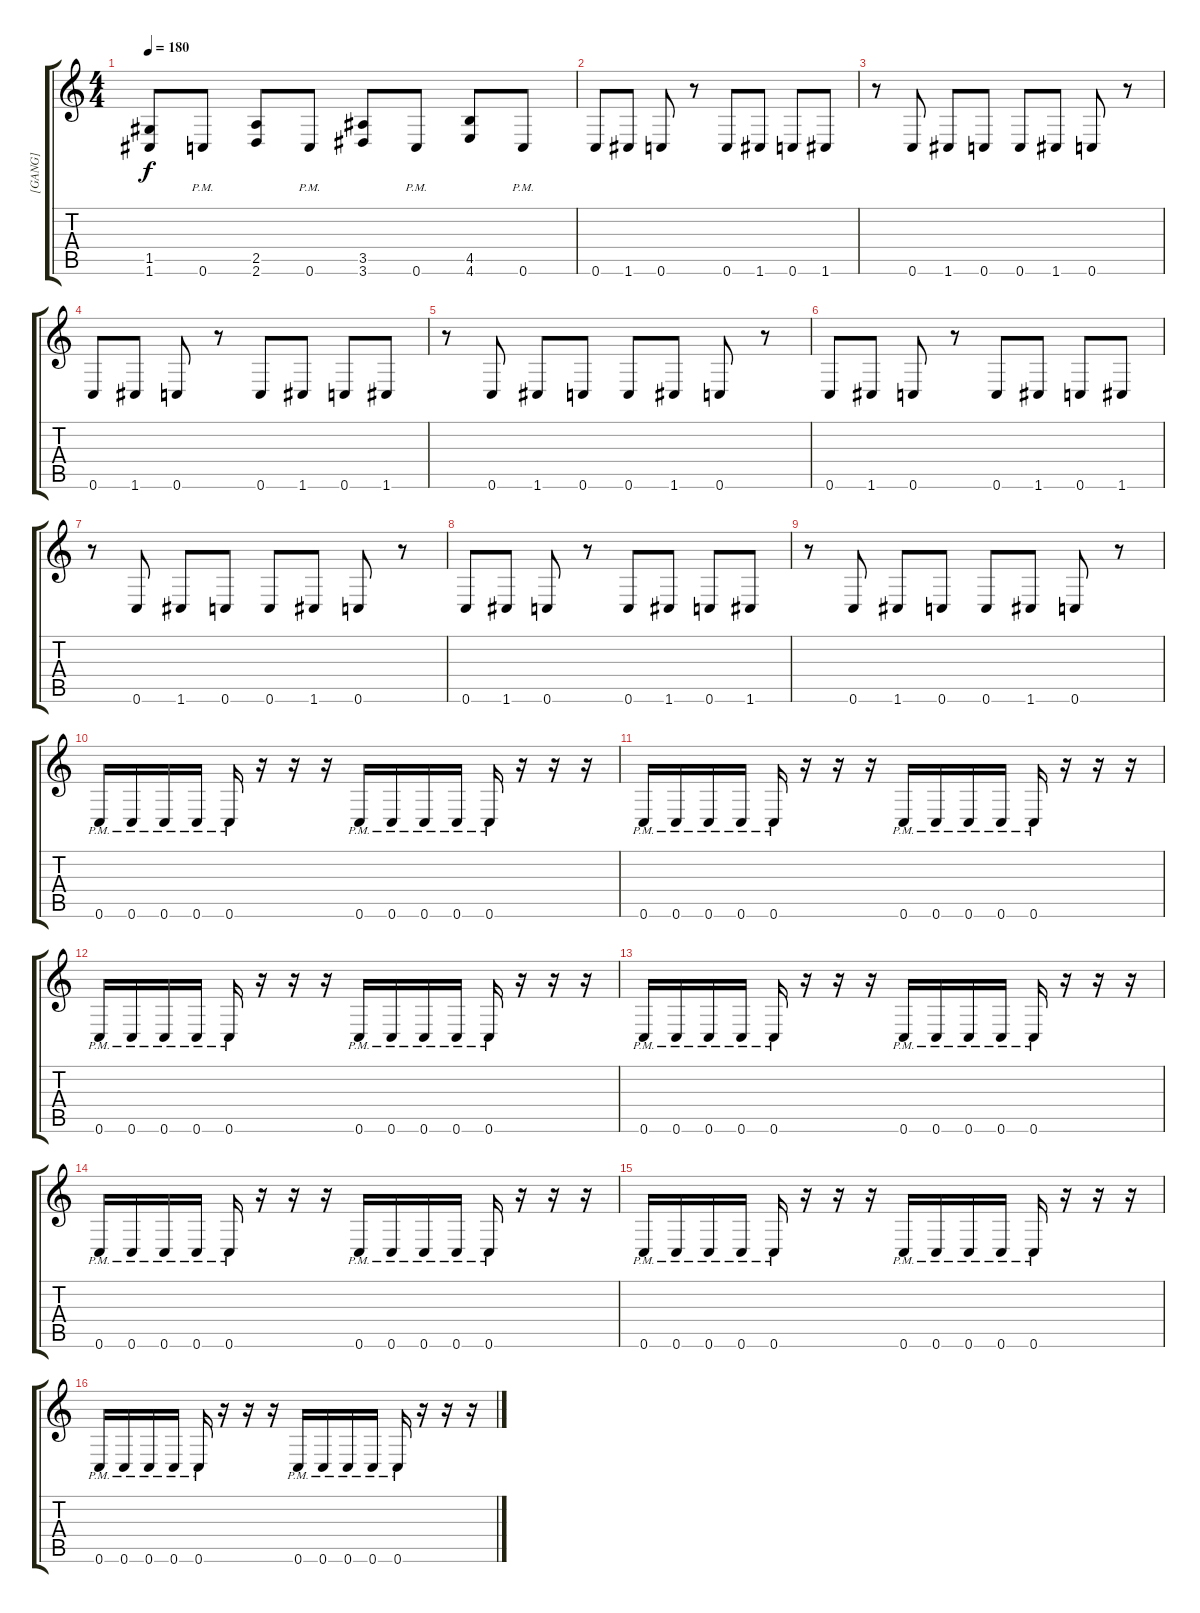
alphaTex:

\track ("[GANG]" "[GANG]") {instrument distortionguitar}
\staff {score tabs}
\tuning (D4 A3 F3 C3 G2 C2) {hide}
\ts (4 4)
\tempo 180
\clef g2
\ks c
(1.5 1.6).8{dy f} 0.6{pm}.8 (2.5 2.6).8 0.6{pm}.8 (3.5 3.6).8 0.6{pm}.8 (4.5 4.6).8 0.6{pm}.8 |
0.6.8 1.6.8 0.6.8 r.8 0.6.8 1.6.8 0.6.8 1.6.8 |
r.8 0.6.8 1.6.8 0.6.8 0.6.8 1.6.8 0.6.8 r.8 |
0.6.8 1.6.8 0.6.8 r.8 0.6.8 1.6.8 0.6.8 1.6.8 |
r.8 0.6.8 1.6.8 0.6.8 0.6.8 1.6.8 0.6.8 r.8 |
0.6.8 1.6.8 0.6.8 r.8 0.6.8 1.6.8 0.6.8 1.6.8 |
r.8 0.6.8 1.6.8 0.6.8 0.6.8 1.6.8 0.6.8 r.8 |
0.6.8 1.6.8 0.6.8 r.8 0.6.8 1.6.8 0.6.8 1.6.8 |
r.8 0.6.8 1.6.8 0.6.8 0.6.8 1.6.8 0.6.8 r.8 |
0.6{pm}.16 0.6{pm}.16 0.6{pm}.16 0.6{pm}.16 0.6{pm}.16 r.16 r.16 r.16 0.6{pm}.16 0.6{pm}.16 0.6{pm}.16 0.6{pm}.16 0.6{pm}.16 r.16 r.16 r.16 |
0.6{pm}.16 0.6{pm}.16 0.6{pm}.16 0.6{pm}.16 0.6{pm}.16 r.16 r.16 r.16 0.6{pm}.16 0.6{pm}.16 0.6{pm}.16 0.6{pm}.16 0.6{pm}.16 r.16 r.16 r.16 |
0.6{pm}.16 0.6{pm}.16 0.6{pm}.16 0.6{pm}.16 0.6{pm}.16 r.16 r.16 r.16 0.6{pm}.16 0.6{pm}.16 0.6{pm}.16 0.6{pm}.16 0.6{pm}.16 r.16 r.16 r.16 |
0.6{pm}.16 0.6{pm}.16 0.6{pm}.16 0.6{pm}.16 0.6{pm}.16 r.16 r.16 r.16 0.6{pm}.16 0.6{pm}.16 0.6{pm}.16 0.6{pm}.16 0.6{pm}.16 r.16 r.16 r.16 |
0.6{pm}.16 0.6{pm}.16 0.6{pm}.16 0.6{pm}.16 0.6{pm}.16 r.16 r.16 r.16 0.6{pm}.16 0.6{pm}.16 0.6{pm}.16 0.6{pm}.16 0.6{pm}.16 r.16 r.16 r.16 |
0.6{pm}.16 0.6{pm}.16 0.6{pm}.16 0.6{pm}.16 0.6{pm}.16 r.16 r.16 r.16 0.6{pm}.16 0.6{pm}.16 0.6{pm}.16 0.6{pm}.16 0.6{pm}.16 r.16 r.16 r.16 |
0.6{pm}.16 0.6{pm}.16 0.6{pm}.16 0.6{pm}.16 0.6{pm}.16 r.16 r.16 r.16 0.6{pm}.16 0.6{pm}.16 0.6{pm}.16 0.6{pm}.16 0.6{pm}.16 r.16 r.16 r.16
